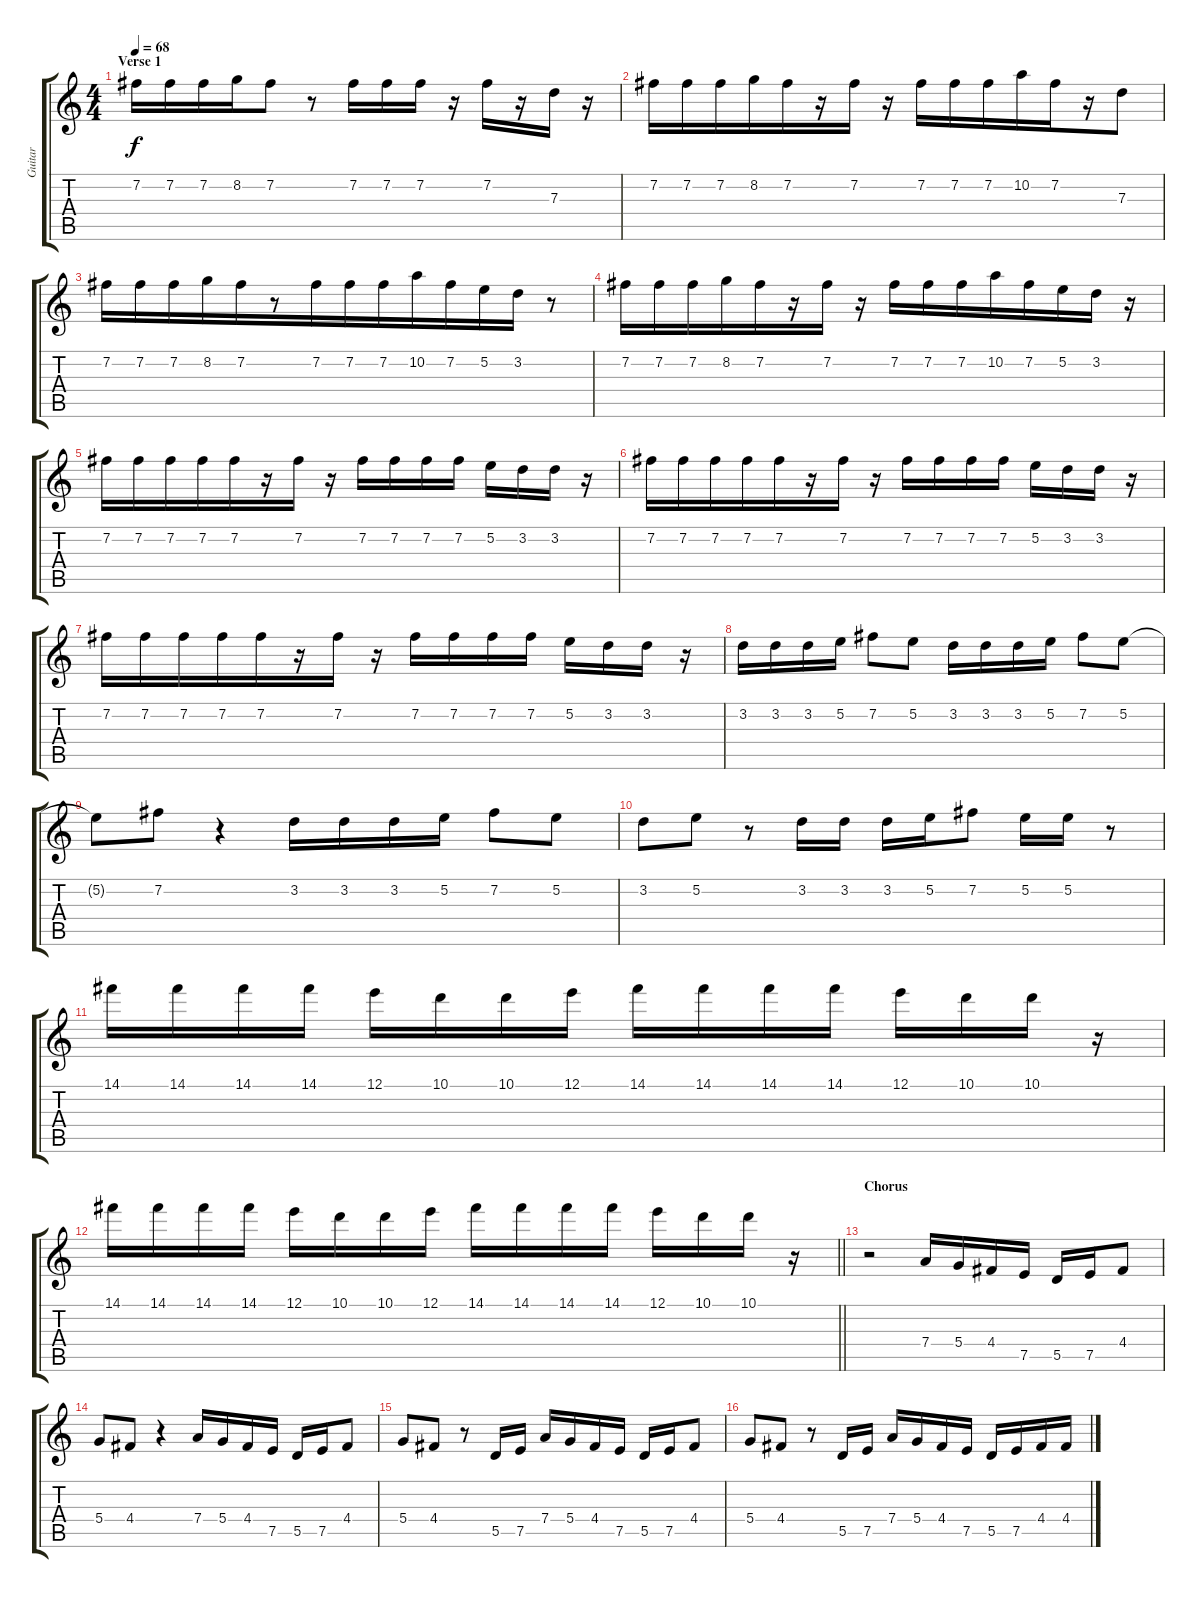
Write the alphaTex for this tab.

\track ("Guitar" "Guitar") {instrument electricguitarclean}
\staff {score tabs}
\tuning (E4 B3 G3 D3 A2 E2) {hide}
\ts (4 4)
\section ("" "Verse 1")
\tempo 68
\clef g2
\ks c
7.2.16{dy f} 7.2.16 7.2.16 8.2.16{beam merge} 7.2.8 r.8 7.2.16{beam merge} 7.2.16 7.2.16 r.16 7.2.16 r.16 7.3.16 r.16 |
7.2.16 7.2.16 7.2.16 8.2.16{beam merge} 7.2.16 r.16 7.2.16 r.16 7.2.16 7.2.16 7.2.16 10.2.16{beam merge} 7.2.16 r.16 7.3.8 |
7.2.16 7.2.16 7.2.16 8.2.16{beam merge} 7.2.16 r.8 7.2.16{beam merge} 7.2.16 7.2.16 10.2.16 7.2.16{beam merge} 5.2.16 3.2.16 r.8 |
7.2.16 7.2.16 7.2.16 8.2.16{beam merge} 7.2.16 r.16 7.2.16 r.16 7.2.16 7.2.16 7.2.16 10.2.16{beam merge} 7.2.16 5.2.16 3.2.16 r.16 |
7.2.16 7.2.16 7.2.16 7.2.16{beam merge} 7.2.16 r.16 7.2.16 r.16 7.2.16 7.2.16 7.2.16 7.2.16 5.2.16 3.2.16 3.2.16 r.16 |
7.2.16 7.2.16 7.2.16 7.2.16{beam merge} 7.2.16 r.16 7.2.16 r.16 7.2.16 7.2.16 7.2.16 7.2.16 5.2.16 3.2.16 3.2.16 r.16 |
7.2.16 7.2.16 7.2.16 7.2.16{beam merge} 7.2.16 r.16 7.2.16 r.16 7.2.16 7.2.16 7.2.16 7.2.16 5.2.16 3.2.16 3.2.16 r.16 |
3.2.16 3.2.16 3.2.16 5.2.16 7.2.8 5.2.8 3.2.16 3.2.16 3.2.16 5.2.16 7.2.8 5.2.8 |
5.2{t}.8 7.2.8 r.4 3.2.16 3.2.16 3.2.16 5.2.16 7.2.8 5.2.8 |
3.2.8 5.2.8 r.8 3.2.16 3.2.16 3.2.16 5.2.16 7.2.8 5.2.16 5.2.16 r.8 |
14.1.16 14.1.16 14.1.16 14.1.16 12.1.16 10.1.16 10.1.16 12.1.16 14.1.16 14.1.16 14.1.16 14.1.16 12.1.16 10.1.16 10.1.16 r.16 |
\barLineRight lightlight
14.1.16 14.1.16 14.1.16 14.1.16 12.1.16 10.1.16 10.1.16 12.1.16 14.1.16 14.1.16 14.1.16 14.1.16 12.1.16 10.1.16 10.1.16 r.16 |
\section ("" "Chorus")
r.2 7.4.16 5.4.16 4.4.16 7.5.16 5.5.16 7.5.16 4.4.8 |
5.4.8 4.4.8 r.4 7.4.16 5.4.16 4.4.16 7.5.16 5.5.16 7.5.16 4.4.8 |
5.4.8 4.4.8 r.8 5.5.16 7.5.16 7.4.16 5.4.16 4.4.16 7.5.16 5.5.16 7.5.16 4.4.8 |
5.4.8 4.4.8 r.8 5.5.16 7.5.16 7.4.16 5.4.16 4.4.16 7.5.16 5.5.16 7.5.16 4.4.16 4.4.16
